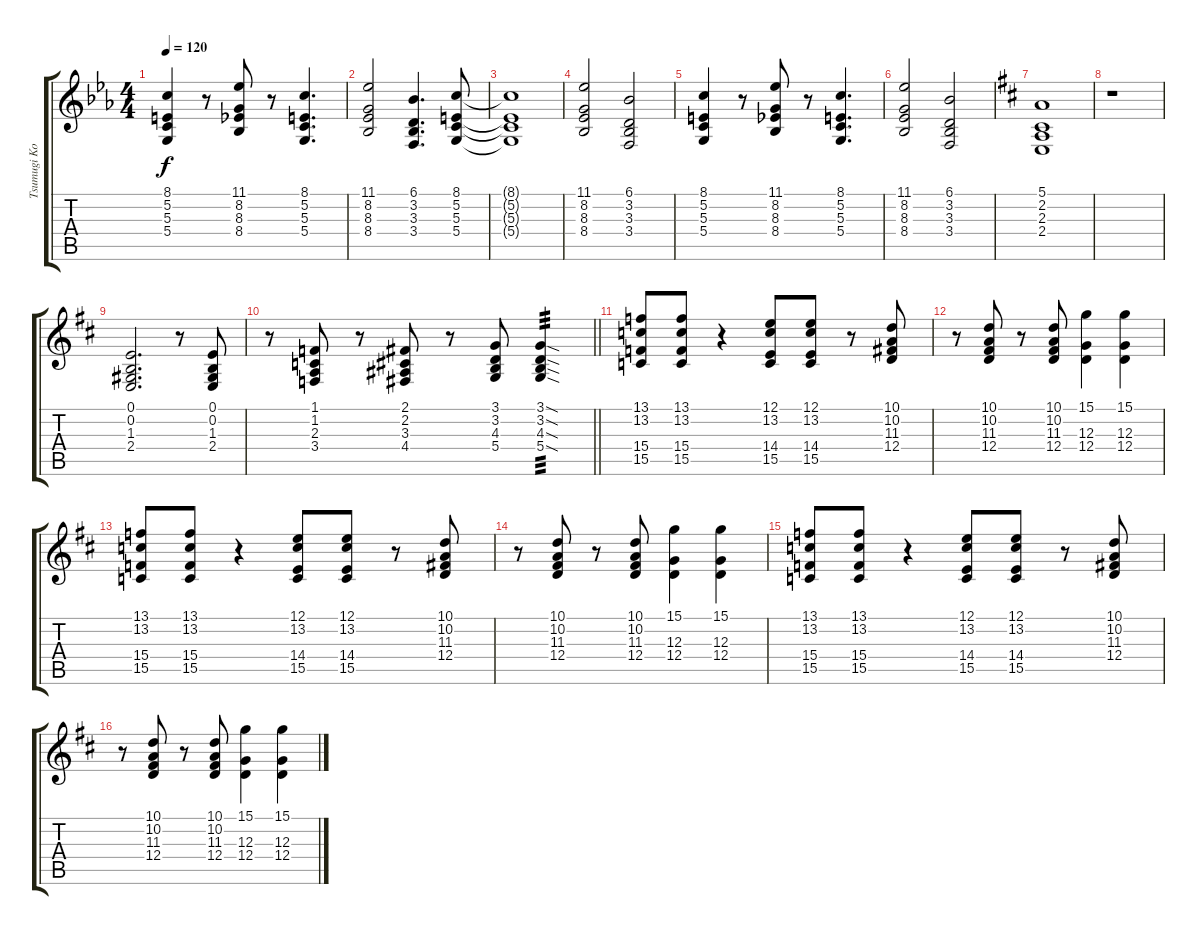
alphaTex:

\track ("Tsumugi Kotobuki I" "Tsumugi Ko") {instrument lead2sawtooth}
\staff {score tabs}
\tuning (E4 B3 G3 D3 A2 E2) {hide}
\ts (4 4)
\tempo 120
\clef g2
\ks eb
(8.1 5.2 5.3 5.4).4{dy f} r.8 (11.1 8.2 8.3 8.4).8 r.8 (8.1 5.2 5.3 5.4).4{d} |
(11.1 8.2 8.3 8.4).2 (6.1 3.2 3.3 3.4).4{d} (8.1 5.2 5.3 5.4).8 |
(8.1{t} 5.2{t} 5.3{t} 5.4{t}).1 |
(11.1 8.2 8.3 8.4).2 (6.1 3.2 3.3 3.4).2 |
(8.1 5.2 5.3 5.4).4 r.8 (11.1 8.2 8.3 8.4).8 r.8 (8.1 5.2 5.3 5.4).4{d} |
(11.1 8.2 8.3 8.4).2 (6.1 3.2 3.3 3.4).2 |
\ks d
(5.1 2.2 2.3 2.4).1 |
r.1 |
(0.1 0.2 1.3 2.4).2{d} r.8 (0.1 0.2 1.3 2.4).8 |
\barLineRight lightlight
r.8 (1.1 1.2 2.3 3.4).8 r.8 (2.1 2.2 3.3 4.4).8 r.8 (3.1 3.2 4.3 5.4).8 (3.1{sod} 3.2{sod} 4.3{sod} 5.4{sod}).4{tp 3} |
(13.1 13.2 15.4 15.5).8 (13.1 13.2 15.4 15.5).8 r.4 (12.1 13.2 14.4 15.5).8 (12.1 13.2 14.4 15.5).8 r.8 (10.1 10.2 11.3 12.4).8 |
r.8 (10.1 10.2 11.3 12.4).8 r.8 (10.1 10.2 11.3 12.4).8 (15.1 12.3 12.4).4 (15.1 12.3 12.4).4 |
(13.1 13.2 15.4 15.5).8 (13.1 13.2 15.4 15.5).8 r.4 (12.1 13.2 14.4 15.5).8 (12.1 13.2 14.4 15.5).8 r.8 (10.1 10.2 11.3 12.4).8 |
r.8 (10.1 10.2 11.3 12.4).8 r.8 (10.1 10.2 11.3 12.4).8 (15.1 12.3 12.4).4 (15.1 12.3 12.4).4 |
(13.1 13.2 15.4 15.5).8 (13.1 13.2 15.4 15.5).8 r.4 (12.1 13.2 14.4 15.5).8 (12.1 13.2 14.4 15.5).8 r.8 (10.1 10.2 11.3 12.4).8 |
r.8 (10.1 10.2 11.3 12.4).8 r.8 (10.1 10.2 11.3 12.4).8 (15.1 12.3 12.4).4 (15.1 12.3 12.4).4
